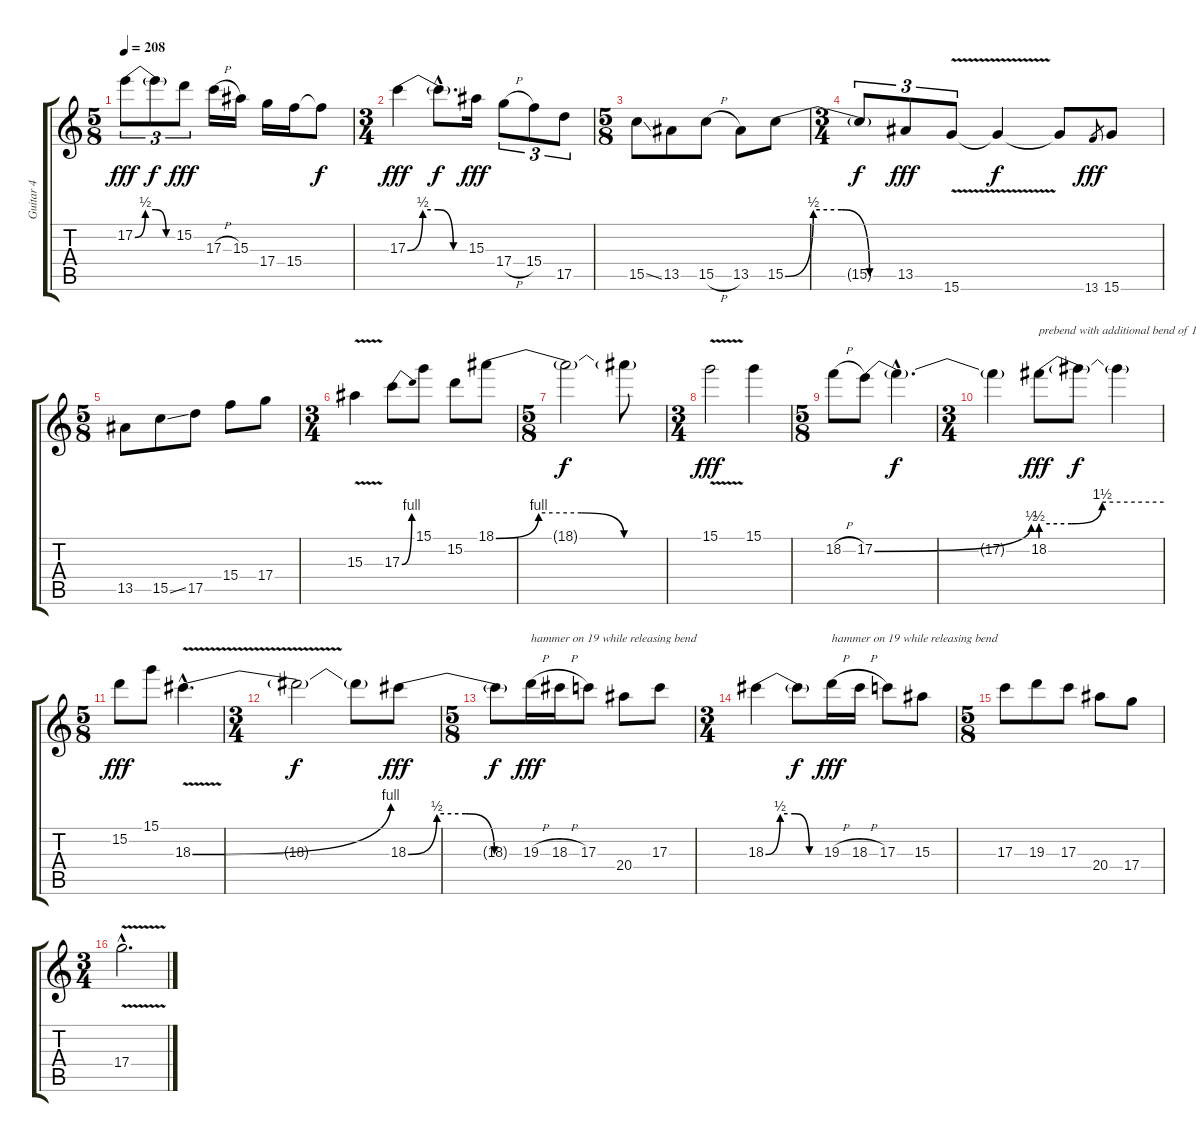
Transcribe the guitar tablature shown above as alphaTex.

\track ("Guitar 4" "Guitar 4") {instrument distortionguitar}
\staff {score tabs}
\tuning (E4 B3 G3 D3 A2 E2) {hide}
\ts (5 8)
\tempo 208
\clef g2
\ks c
17.2{be (custom 0 0 15 2 30 2 45 0 60 0)}.8{tu (3 2) dy fff} 17.2{t}.8{tu (3 2) dy f} 15.2.8{tu (3 2) dy fff} 17.3{h}.16 15.3.16 17.4.16 15.4.16 15.4{t}.8{dy f} |
\ts (3 4)
17.3{be (custom 0 0 15 2 30 2 45 0 60 0)}.4{dy fff} 17.3{hac t}.8{d dy f} 15.3.16{dy fff} 17.4{h}.8{tu (3 2)} 15.4.8{tu (3 2)} 17.5.8{tu (3 2)} |
\ts (5 8)
15.5{ss}.8 13.5.8 15.5{h}.8 13.5.8 15.5{be (custom 0 0 15 2 30 2 45 0 60 0)}.8 |
\ts (3 4)
15.5{t}.8{tu (3 2) dy f} 13.5.8{tu (3 2) dy fff} 15.6{v}.8{tu (3 2)} 15.6{t}.4{dy f} 15.6{t}.8 13.6.8{gr dy fff} 15.6.8 |
\ts (5 8)
13.5.8 15.5{ss}.8 17.5.8 15.4.8 17.4.8 |
\ts (3 4)
15.3{v}.4 17.3{be (bend 0 0 60 4)}.8 15.1.8 15.2.8 18.1{be (custom 0 0 15 4 30 4 45 0 60 0)}.8 |
\ts (5 8)
18.1{t}.2{dy f} 18.1{t}.8 |
\ts (3 4)
15.1{v}.2{dy fff} 15.1.4 |
\ts (5 8)
18.2{h}.8 17.2{be (bend 0 0 60 2)}.8 17.2{hac t}.4{d dy f} |
\ts (3 4)
17.2{t}.4 18.2{be (custom 0 2 15 2 30 6 60 6)}.8{txt "prebend with additional bend of 1 tone" dy fff} 18.2{t}.8{dy f} 18.2{t}.4 |
\ts (5 8)
15.2.8{dy fff} 15.1.8 18.3{be (bend 0 0 60 4) v hac}.4{d} |
\ts (3 4)
18.3{t}.2{dy f} 18.3{t}.8 18.3{be (custom 0 0 15 2 30 2 45 0 60 0)}.8{dy fff} |
\ts (5 8)
18.3{t}.8{dy f} 19.3{h}.16{txt "hammer on 19 while releasing bend" dy fff} 18.3{h}.16 17.3.8 20.4.8 17.3.8 |
\ts (3 4)
18.3{be (custom 0 0 15 2 30 2 45 0 60 0)}.4 18.3{t}.8{dy f} 19.3{h}.16{txt "hammer on 19 while releasing bend" dy fff} 18.3{h}.16 17.3.8 15.3.8 |
\ts (5 8)
17.3.8 19.3.8 17.3.8 20.4.8 17.4.8 |
\ts (3 4)
17.4{v hac}.2{d}
